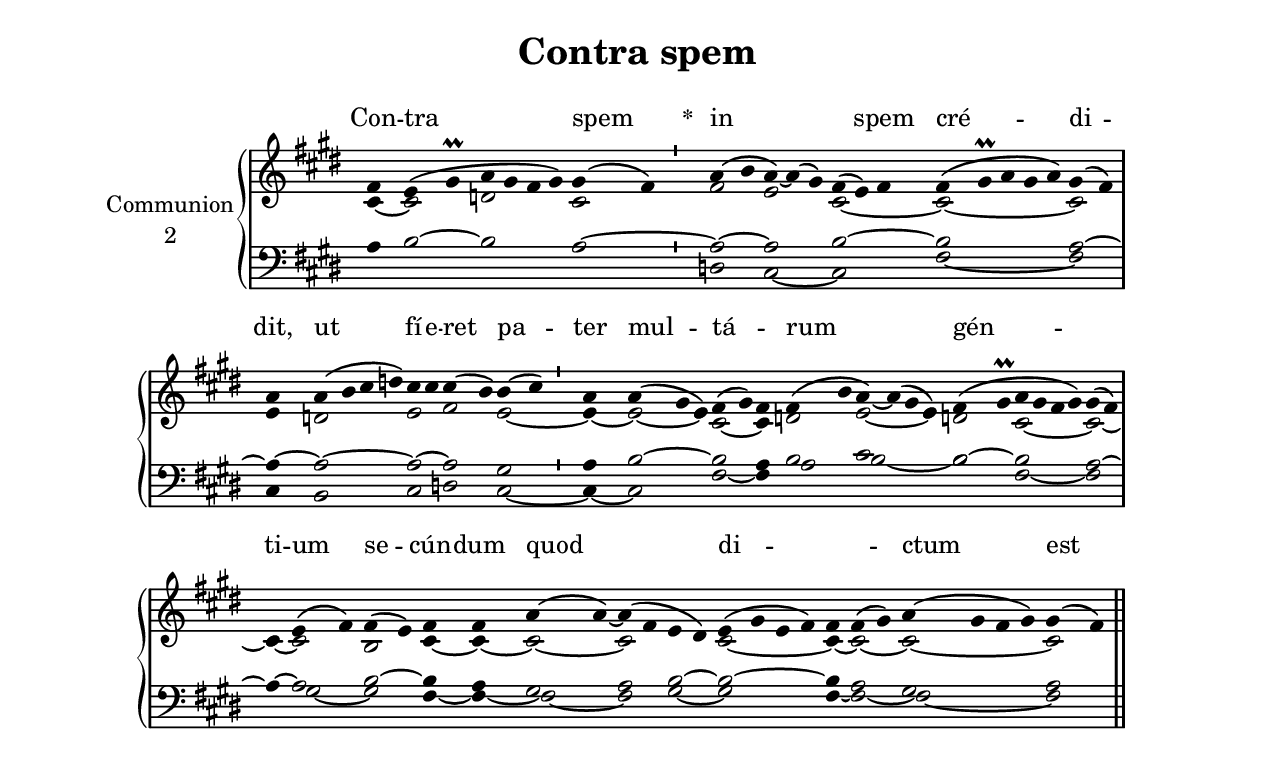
\version "2.18"
\include "gregorian.ly"
\include "noh2.ily"


%Page reference: page iii.58
%(volume.page)

global = {
 \key fis \dorian
 \cadenzaOn 
}

\header {
  title = \markup \center-column {"Contra spem" \vspace #1 }
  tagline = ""
  composer = ""
}

\paper {
 #(include-special-characters)
  oddHeaderMarkup = \markup \fill-line {
    \line {}
    \center-column {
      \on-the-fly #first-page     " "
      \on-the-fly #not-first-page "Contra spem"
    }
    \line { \on-the-fly #print-page-number-check-first \fromproperty #'page:page-number-string }
  }
  evenHeaderMarkup = \markup \fill-line {
    \line { \on-the-fly #print-page-number-check-first \fromproperty #'page:page-number-string }
    \center-column { "Contra spem" }
    \line {}
  }
}

chantText = \lyricmode {
Con -- tra spem 
\set stanza = " * " in _ spem cré -- di -- dit, 
ut fí -- e -- ret pa -- ter mul -- tá -- _ rum gén -- _ ti -- um 
se -- cún -- dum quod di -- _ _ ctum est e -- _ i. }

chantMusic = {
\tieDown   fis'4 e'4 ( gis'\prall a'4 gis'4 fis'4 gis'4) gis'4 ( fis'4) \divisioMinima
 a'4 ( b'4 a'4) ~ a'4 ( gis'4) fis'4 ( e'4) fis'4 fis'4 ( gis'\prall a'4 gis'4 a'4) gis'4 ( fis'4) \divisioMaxima
 a'4  a'4 ( b'4 cis''4 d''4) cis''4 cis''4 cis''4 ( b'4) b'4 ( cis''4) \divisioMinima
 a'4 a'4 ( gis'4 e'4) fis'4 ( gis'4) fis'4 fis'4 ( b'4 a'4) ~ a'4 ( gis'4 e'4) fis'4 ( gis'\prall a'4 gis'4 fis'4 gis'4) gis'4 ( fis'4) \divisioMaxima
 cis'4 e'4 ( fis'4) fis'4 ( e'4) fis'4 fis'4 a'4 ( a'4) ~ a'4 ( fis'4 e'4 dis'4) e'4 ( gis'4 e'4 fis'4) fis'4 fis'4 ( gis'4) a'4 ( gis'4 fis'4 gis'4) gis'4 ( fis'4) \finalis

}

altoMusic = {
cis'4 ~ cis'2 d'2*4/2 cis'2 \divisioMinima
fis'2 e'2*3/2 cis'2*3/2 ~ cis'2*5/2 ~ cis'2 \divisioMaxima
e'4 d'2*4/2 e'2 fis'2 e'2 ~ \divisioMinima
e'4 ~ e'2 ~ e'4 cis'2 ~ cis'4 d'2 e'2*3/2 ~ e'4 d'2 cis'2*4/2 ~ cis'2 ~ \divisioMaxima
cis'4 ~ cis'2 b2 cis'4 ~ cis'4 ~ cis'2 ~ cis'2 r2 cis'2*4/2 ~ cis'4 ~ cis'2 ~ cis'2*4/2 ~ cis'2 \finalis
}

tenorMusic = {
a4 b2 ~ b2*4/2 a2 ~ \divisioMinima
a2 ~ a2*3/2 b2*3/2 ~ b2*5/2 a2 ~ \divisioMaxima
a4 ~ a2*4/2 ~ a2 ~ a2 gis2 \divisioMinima
a4 b2*3/2 ~ b2 a4 b2 cis'2*4/2 b2 ~ b2*4/2 a2 ~ \divisioMaxima
a4 ~ a2 b2 ~ b4 a4 gis2 a2 b2 ~ b2*4/2 ~ b4 a2 gis2*4/2 a2 \finalis
}

bassMusic = {
r2*9/2 \divisioMinima
d2 cis2*3/2 ~ cis2*3/2 fis2*5/2 ~ fis2 \divisioMaxima
cis4 b,2*4/2 cis2 d2 cis2 ~ \divisioMinima
cis4 ~ cis2*3/2 fis2 ~ fis4 a2 b2*4/2 ~ b2 fis2*4/2 ~ fis2 \divisioMaxima
r4 gis2 ~ gis2 fis4 ~ fis4 ~ fis2 ~ fis2 gis2 ~ gis2*4/2 fis4 ~ fis2 ~ fis2*4/2 ~ fis2 \finalis
}

voiceLines = {
\voiceLineStyle


}

\score{
  <<
    \new GrandStaff <<
      \set GrandStaff.autoBeaming = ##f
      \set GrandStaff.instrumentName = \markup \center-column {
        "Communion"
        "2"
      }
      \new Staff = up <<
        \new Voice = "chant" {
          \voiceOne \global \chantMusic
        }
        \new Voice {
          \voiceTwo \global \altoMusic
        }
      >>

      \new Staff = down <<
        \clef bass
        \new Voice {
          \voiceOne \global \tenorMusic
        }
        \new Voice {
          \voiceTwo \global \bassMusic
        }
	\new Voice {
        \voiceThree \global \voiceLines
        }
      >>
    >>
    \new Lyrics \lyricsto chant {
      \chantText
    }
  >>
  \layout{
  }
  \midi{
    \tempo 4 = 125
  }
}
